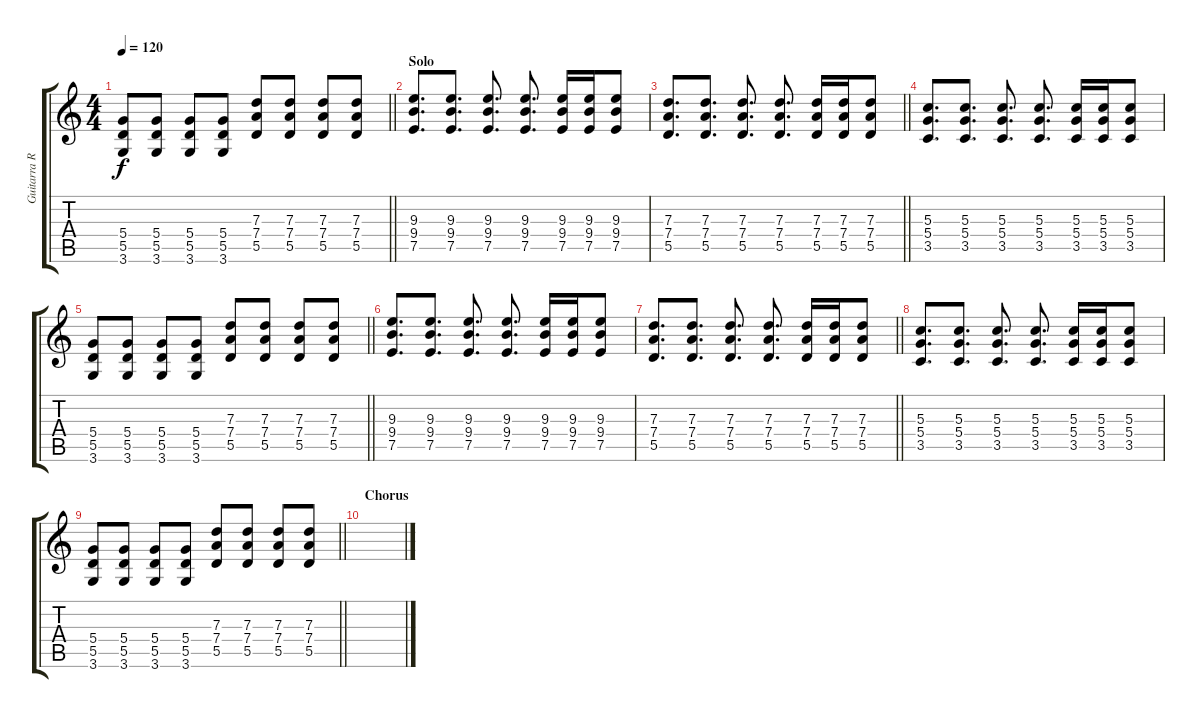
\track ("Guitarra Ritmica" "Guitarra R") {instrument electricguitarclean}
\staff {score tabs}
\tuning (E4 B3 G3 D3 A2 E2) {hide}
\ts (4 4)
\tempo 120
\clef g2
\barLineRight lightlight
\ks c
(5.4 5.5 3.6).8{dy f} (5.4 5.5 3.6).8 (5.4 5.5 3.6).8 (5.4 5.5 3.6).8 (7.3 7.4 5.5).8 (7.3 7.4 5.5).8 (7.3 7.4 5.5).8 (7.3 7.4 5.5).8 |
\section ("" "Solo")
(9.3 9.4 7.5).8{d} (9.3 9.4 7.5).8{d} (9.3 9.4 7.5).8{d} (9.3 9.4 7.5).8{d} (9.3 9.4 7.5).16 (9.3 9.4 7.5).16 (9.3 9.4 7.5).8 |
\barLineRight lightlight
(7.3 7.4 5.5).8{d} (7.3 7.4 5.5).8{d} (7.3 7.4 5.5).8{d} (7.3 7.4 5.5).8{d} (7.3 7.4 5.5).16 (7.3 7.4 5.5).16 (7.3 7.4 5.5).8 |
(5.3 5.4 3.5).8{d} (5.3 5.4 3.5).8{d} (5.3 5.4 3.5).8{d} (5.3 5.4 3.5).8{d} (5.3 5.4 3.5).16 (5.3 5.4 3.5).16 (5.3 5.4 3.5).8 |
\barLineRight lightlight
(5.4 5.5 3.6).8 (5.4 5.5 3.6).8 (5.4 5.5 3.6).8 (5.4 5.5 3.6).8 (7.3 7.4 5.5).8 (7.3 7.4 5.5).8 (7.3 7.4 5.5).8 (7.3 7.4 5.5).8 |
(9.3 9.4 7.5).8{d} (9.3 9.4 7.5).8{d} (9.3 9.4 7.5).8{d} (9.3 9.4 7.5).8{d} (9.3 9.4 7.5).16 (9.3 9.4 7.5).16 (9.3 9.4 7.5).8 |
\barLineRight lightlight
(7.3 7.4 5.5).8{d} (7.3 7.4 5.5).8{d} (7.3 7.4 5.5).8{d} (7.3 7.4 5.5).8{d} (7.3 7.4 5.5).16 (7.3 7.4 5.5).16 (7.3 7.4 5.5).8 |
(5.3 5.4 3.5).8{d} (5.3 5.4 3.5).8{d} (5.3 5.4 3.5).8{d} (5.3 5.4 3.5).8{d} (5.3 5.4 3.5).16 (5.3 5.4 3.5).16 (5.3 5.4 3.5).8 |
\barLineRight lightlight
(5.4 5.5 3.6).8 (5.4 5.5 3.6).8 (5.4 5.5 3.6).8 (5.4 5.5 3.6).8 (7.3 7.4 5.5).8 (7.3 7.4 5.5).8 (7.3 7.4 5.5).8 (7.3 7.4 5.5).8 |
\section ("" "Chorus")
